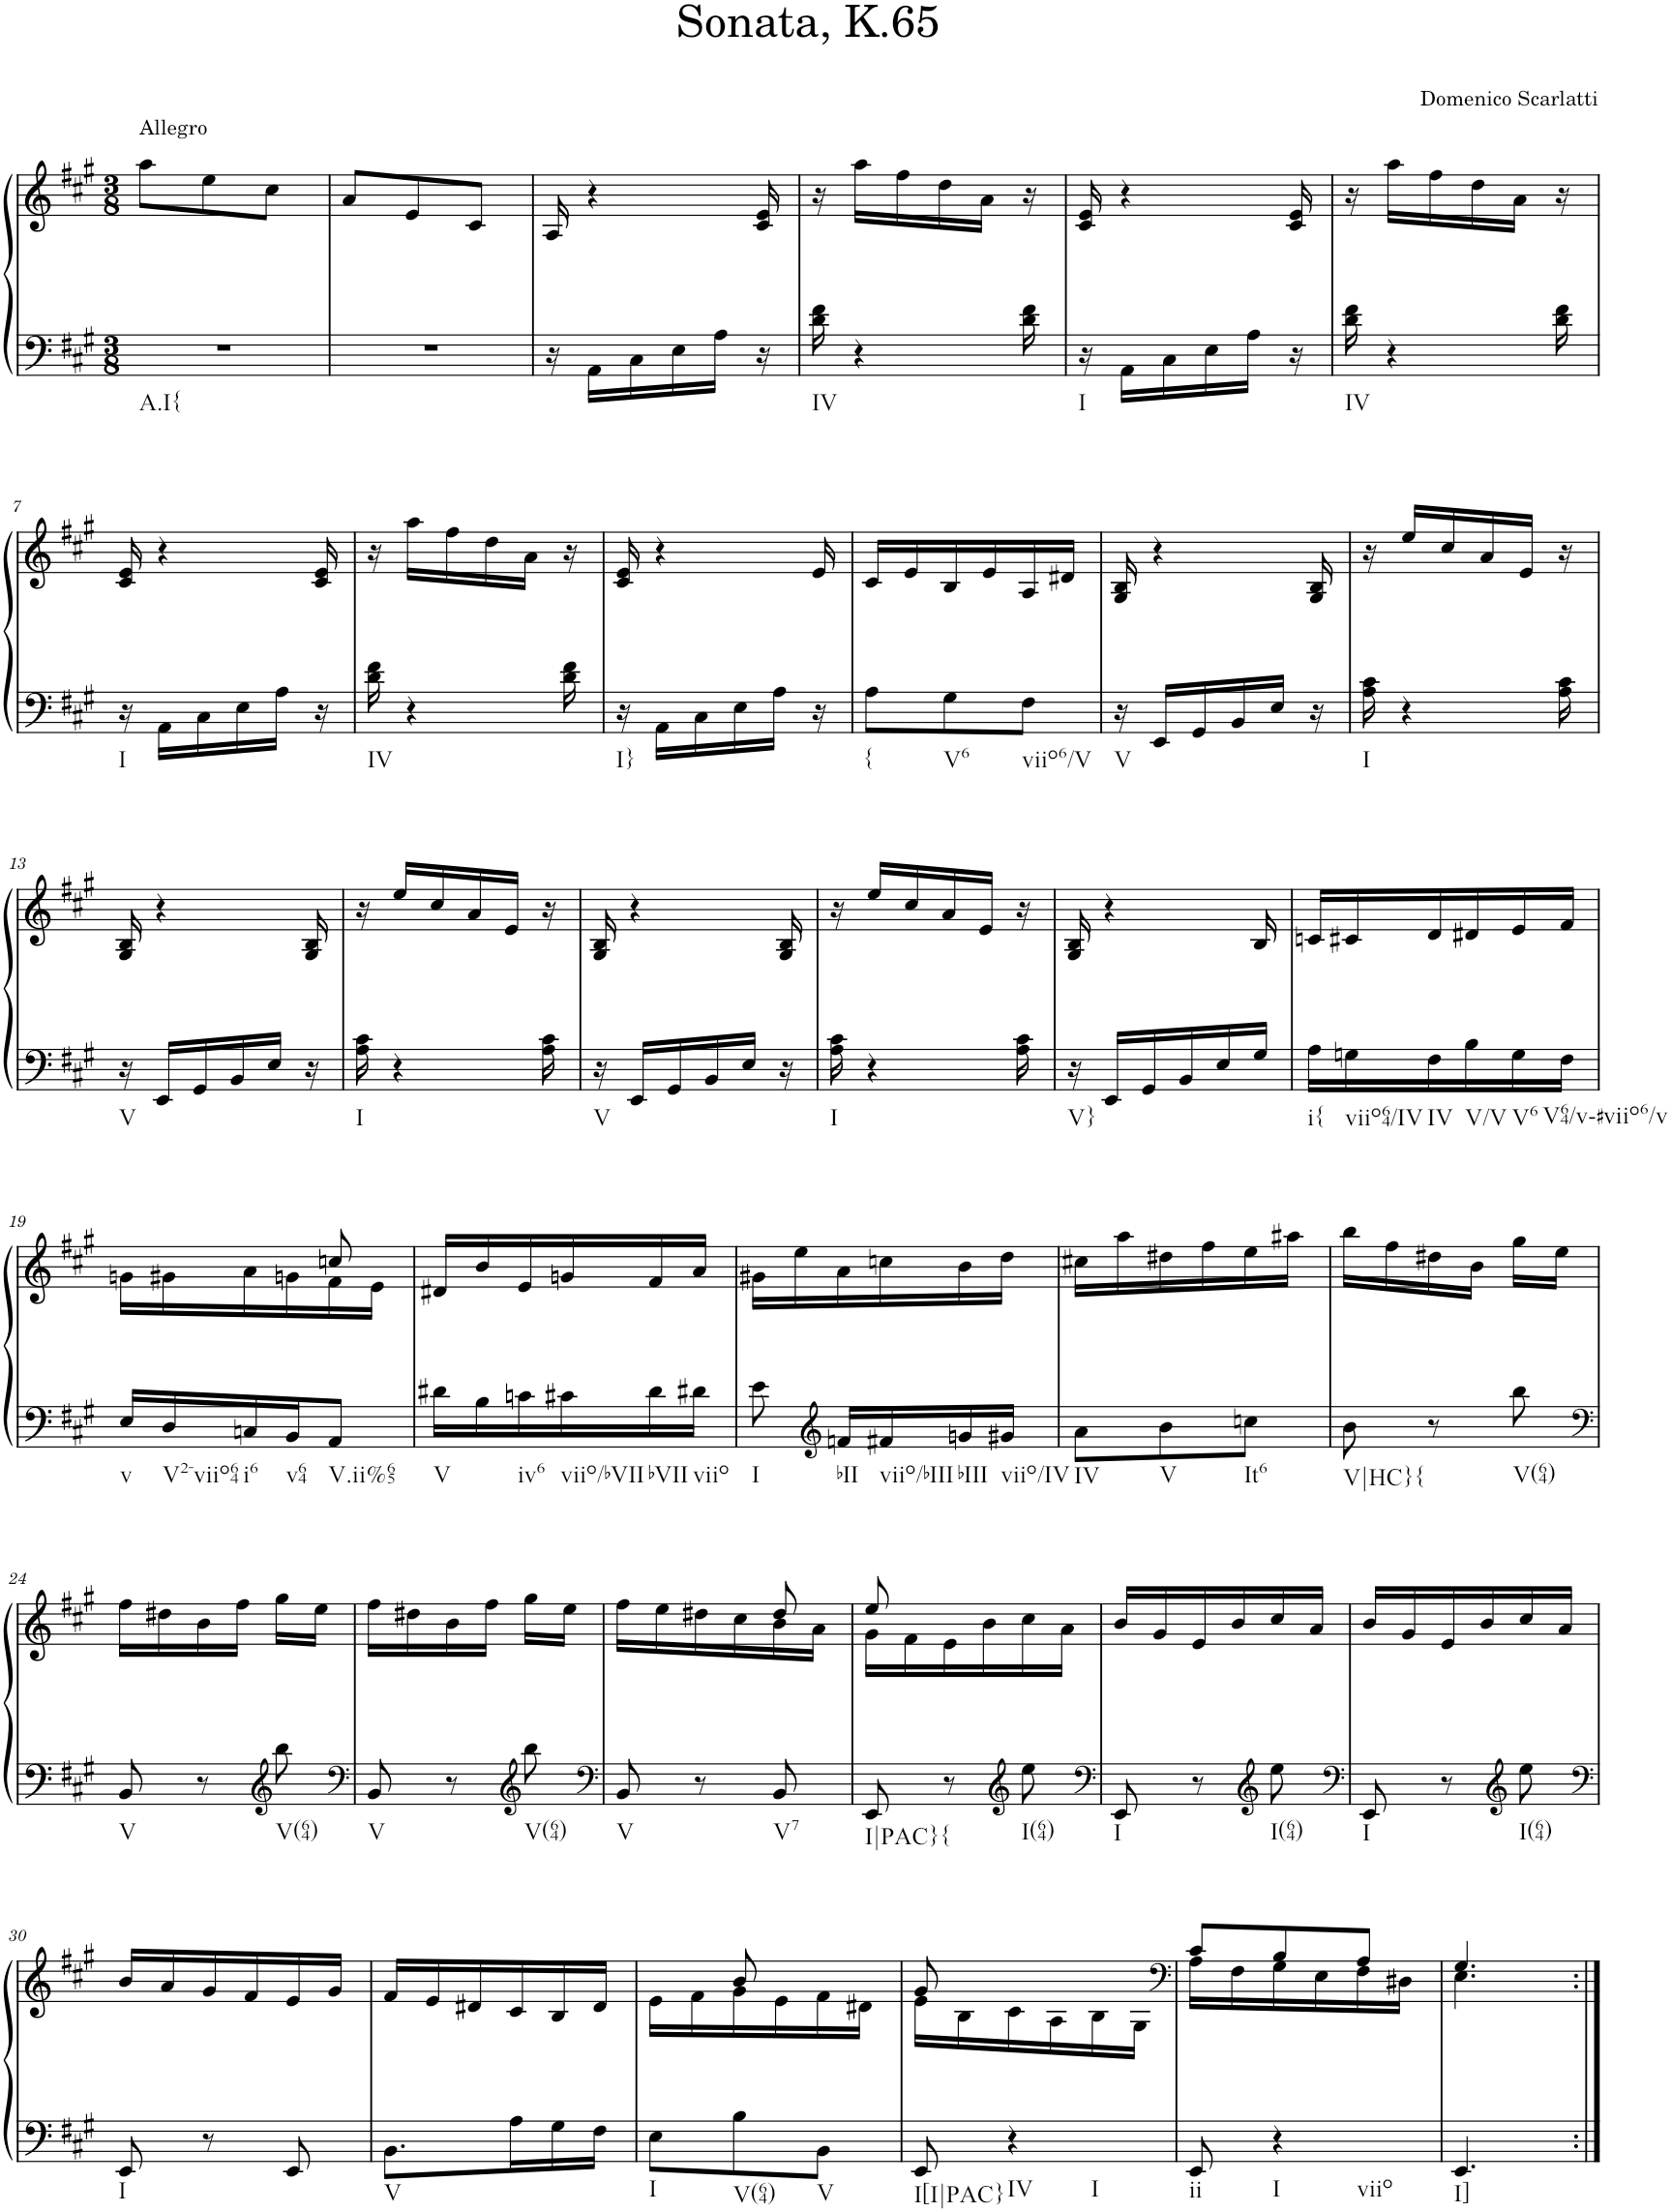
**kern	**kern
*part1	*part1
*staff2	*staff1
*I"Piano	*
*I'Pno.	*
*clefF4	*clefG2
*k[f#c#g#]	*k[f#c#g#]
*M3/8	*M3/8
=1	=1
!	!LO:TX:a:t=Allegro
!LO:TX:b:t=A.I{	!
4.r	8aa\L
.	8ee\
.	8cc#\J
=2	=2
4.r	8a/L
.	8e/
.	8c#/J
=3	=3
16r	16A/
16AA\LL	4r
16C#\	.
16E\	.
16A\JJ	.
16r	16c#/ 16e/
=4	=4
!LO:TX:b:t=IV	!
16d\ 16f#\	16r
4r	16aa\LL
.	16ff#\
.	16dd\
.	16a\JJ
16d\ 16f#\	16r
=5	=5
!LO:TX:b:t=I	!
16r	16c#/ 16e/
16AA\LL	4r
16C#\	.
16E\	.
16A\JJ	.
16r	16c#/ 16e/
=6	=6
!LO:TX:b:t=IV	!
16d\ 16f#\	16r
4r	16aa\LL
.	16ff#\
.	16dd\
.	16a\JJ
16d\ 16f#\	16r
!!LO:LB:g=z
=7	=7
!LO:TX:b:t=I	!
16r	16c#/ 16e/
16AA\LL	4r
16C#\	.
16E\	.
16A\JJ	.
16r	16c#/ 16e/
=8	=8
!LO:TX:b:t=IV	!
16d\ 16f#\	16r
4r	16aa\LL
.	16ff#\
.	16dd\
.	16a\JJ
16d\ 16f#\	16r
=9	=9
!LO:TX:b:t=I}	!
16r	16c#/ 16e/
16AA\LL	4r
16C#\	.
16E\	.
16A\JJ	.
16r	16e/
=10	=10
!LO:TX:b:t={	!
8A\L	16c#/LL
.	16e/
!LO:TX:b:t=V6	!
8G#\	16B/
.	16e/
!LO:TX:b:t=viio6/V	!
8F#\J	16A/
.	16d#X/JJ
=11	=11
!LO:TX:b:t=V	!
16r	16G#/ 16B/
16EE/LL	4r
16GG#/	.
16BB/	.
16E/JJ	.
16r	16G#/ 16B/
=12	=12
!LO:TX:b:t=I	!
16A\ 16c#\	16r
4r	16ee/LL
.	16cc#/
.	16a/
.	16e/JJ
16A\ 16c#\	16r
!!LO:LB:g=z
=13	=13
!LO:TX:b:t=V	!
16r	16G#/ 16B/
16EE/LL	4r
16GG#/	.
16BB/	.
16E/JJ	.
16r	16G#/ 16B/
=14	=14
!LO:TX:b:t=I	!
16A\ 16c#\	16r
4r	16ee/LL
.	16cc#/
.	16a/
.	16e/JJ
16A\ 16c#\	16r
=15	=15
!LO:TX:b:t=V	!
16r	16G#/ 16B/
16EE/LL	4r
16GG#/	.
16BB/	.
16E/JJ	.
16r	16G#/ 16B/
=16	=16
!LO:TX:b:t=I	!
16A\ 16c#\	16r
4r	16ee/LL
.	16cc#/
.	16a/
.	16e/JJ
16A\ 16c#\	16r
=17	=17
!LO:TX:b:t=V}	!
16r	16G#/ 16B/
16EE/LL	4r
16GG#/	.
16BB/	.
16E/	.
16G#/JJ	16B/
=18	=18
!LO:TX:b:t=i{	!
16A\LL	16cn/LL
!LO:TX:b:t=viio64/IV	!
16Gn\	16c#X/
!LO:TX:b:t=IV	!
16F#\	16d/
!LO:TX:b:t=V/V	!
16B\	16d#X/
!LO:TX:b:t=V6	!
16G\	16e/
!LO:TX:b:t=V64/v-#viio6/v	!
16F#\JJ	16f#/JJ
!!LO:LB:g=z
=19	=19
*	*^
!LO:TX:b:t=v	!	!
16E/LL	4ryy	16gn\LL
!LO:TX:b:t=V2-viio64	!	!
16D/	.	16g#X\
!LO:TX:b:t=i6	!	!
16Cn/	.	16a\
!LO:TX:b:t=v64	!	!
16BB/J	.	16gn\
!LO:TX:b:t=V.ii%65	!	!
8AA/J	8ccn/	16f#\
.	.	16e\JJ
=20	=20	=20
!LO:TX:b:t=V	!	!
*	*v	*v
16d#X\LL	16d#X/LL
16B\	16b/
!LO:TX:b:t=iv6	!
16cn\	16e/
!LO:TX:b:t=viio/bVII	!
16c#X\	16gn/
!LO:TX:b:t=bVII	!
16d#\	16f#/
!LO:TX:b:t=viio	!
16d#X\JJ	16a/JJ
=21	=21
!LO:TX:b:t=I	!
8e\	16g#X\LL
.	16ee\
*clefG2	*
!LO:TX:b:t=bII	!
16fn/LL	16a\
!LO:TX:b:t=viio/bIII	!
16f#X/	16ccn\
!LO:TX:b:t=bIII	!
16gn/	16b\
!LO:TX:b:t=viio/IV	!
16g#X/JJ	16dd\JJ
=22	=22
!LO:TX:b:t=IV	!
8a\L	16cc#X\LL
.	16aa\
!LO:TX:b:t=V	!
8b\	16dd#X\
.	16ff#\
!LO:TX:b:t=It6	!
8ccn\J	16ee\
.	16aa#X\JJ
=23	=23
!LO:TX:b:t=V|HC}{	!
8b\	16bb\LL
.	16ff#\
8r	16dd#X\
.	16b\JJ
!LO:TX:b:t=V(64)	!
8bb\	16gg#\LL
.	16ee\JJ
!!LO:LB:g=z
=24	=24
*clefF4	*
!LO:TX:b:t=V	!
8BB/	16ff#\LL
.	16dd#X\
8r	16b\
.	16ff#\JJ
*clefG2	*
!LO:TX:b:t=V(64)	!
8bb\	16gg#\LL
.	16ee\JJ
=25	=25
*clefF4	*
!LO:TX:b:t=V	!
8BB/	16ff#\LL
.	16dd#X\
8r	16b\
.	16ff#\JJ
*clefG2	*
!LO:TX:b:t=V(64)	!
8bb\	16gg#\LL
.	16ee\JJ
=26	=26
*clefF4	*
*	*^
!LO:TX:b:t=V	!	!
8BB/	4ryy	16ff#\LL
.	.	16ee\
8r	.	16dd#X\
.	.	16cc#\
!LO:TX:b:t=V7	!	!
8BB/	8dd#/	16b\
.	.	16a\JJ
=27	=27	=27
!LO:TX:b:t=I|PAC}{	!	!
8EE/	8ee/	16g#\LL
.	.	16f#\
8r	4ryy	16e\
.	.	16b\
*clefG2	*	*
!LO:TX:b:t=I(64)	!	!
8ee\	.	16cc#\
.	.	16a\JJ
*	*v	*v
=28	=28
*clefF4	*
*	*^
!LO:TX:b:t=I	!	!
*	*v	*v
8EE/	16b/LL
.	16g#/
8r	16e/
.	16b/
*clefG2	*
!LO:TX:b:t=I(64)	!
8ee\	16cc#/
.	16a/JJ
=29	=29
*clefF4	*
!LO:TX:b:t=I	!
8EE/	16b/LL
.	16g#/
8r	16e/
.	16b/
*clefG2	*
!LO:TX:b:t=I(64)	!
8ee\	16cc#/
.	16a/JJ
!!LO:LB:g=z
=30	=30
*clefF4	*
!LO:TX:b:t=I	!
8EE/	16b/LL
.	16a/
8r	16g#/
.	16f#/
8EE/	16e/
.	16g#/JJ
=31	=31
!LO:TX:b:t=V	!
8.BB\L	16f#/LL
.	16e/
.	16d#X/
16A\L	16c#/
16G#\	16B/
16F#\JJ	16d#/JJ
=32	=32
*	*^
!LO:TX:b:t=I	!	!
8E\L	8ryy	16e\LL
.	.	16f#\
!LO:TX:b:t=V(64)	!	!
8B\	8b/	16g#\
.	.	16e\
!LO:TX:b:t=V	!	!
8BB\J	8ryy	16f#\
.	.	16d#X\JJ
=33	=33	=33
!LO:TX:b:t=I[I|PAC}	!	!
8EE/	8g#/	16e\LL
.	.	16B\
!LO:TX:b:t=IV	!	!
!LO:TX:b:t=I	!	!
4r	4ryy	16c#\
.	.	16A\
.	.	16B\
.	.	16G#\JJ
=34	=34	=34
*	*clefF4	*
!LO:TX:b:t=ii	!	!
8EE/	8c#/L	16A\LL
.	.	16F#\
!LO:TX:b:t=I	!	!
!LO:TX:b:t=viio	!	!
4r	8B/	16G#\
.	.	16E\
.	8A/J	16F#\
.	.	16D#X\JJ
=35	=35	=35
!LO:TX:b:t=I]	!	!
4.EE/	4.G#/	4.E\
*	*v	*v
=:|!	=:|!
*-	*-
